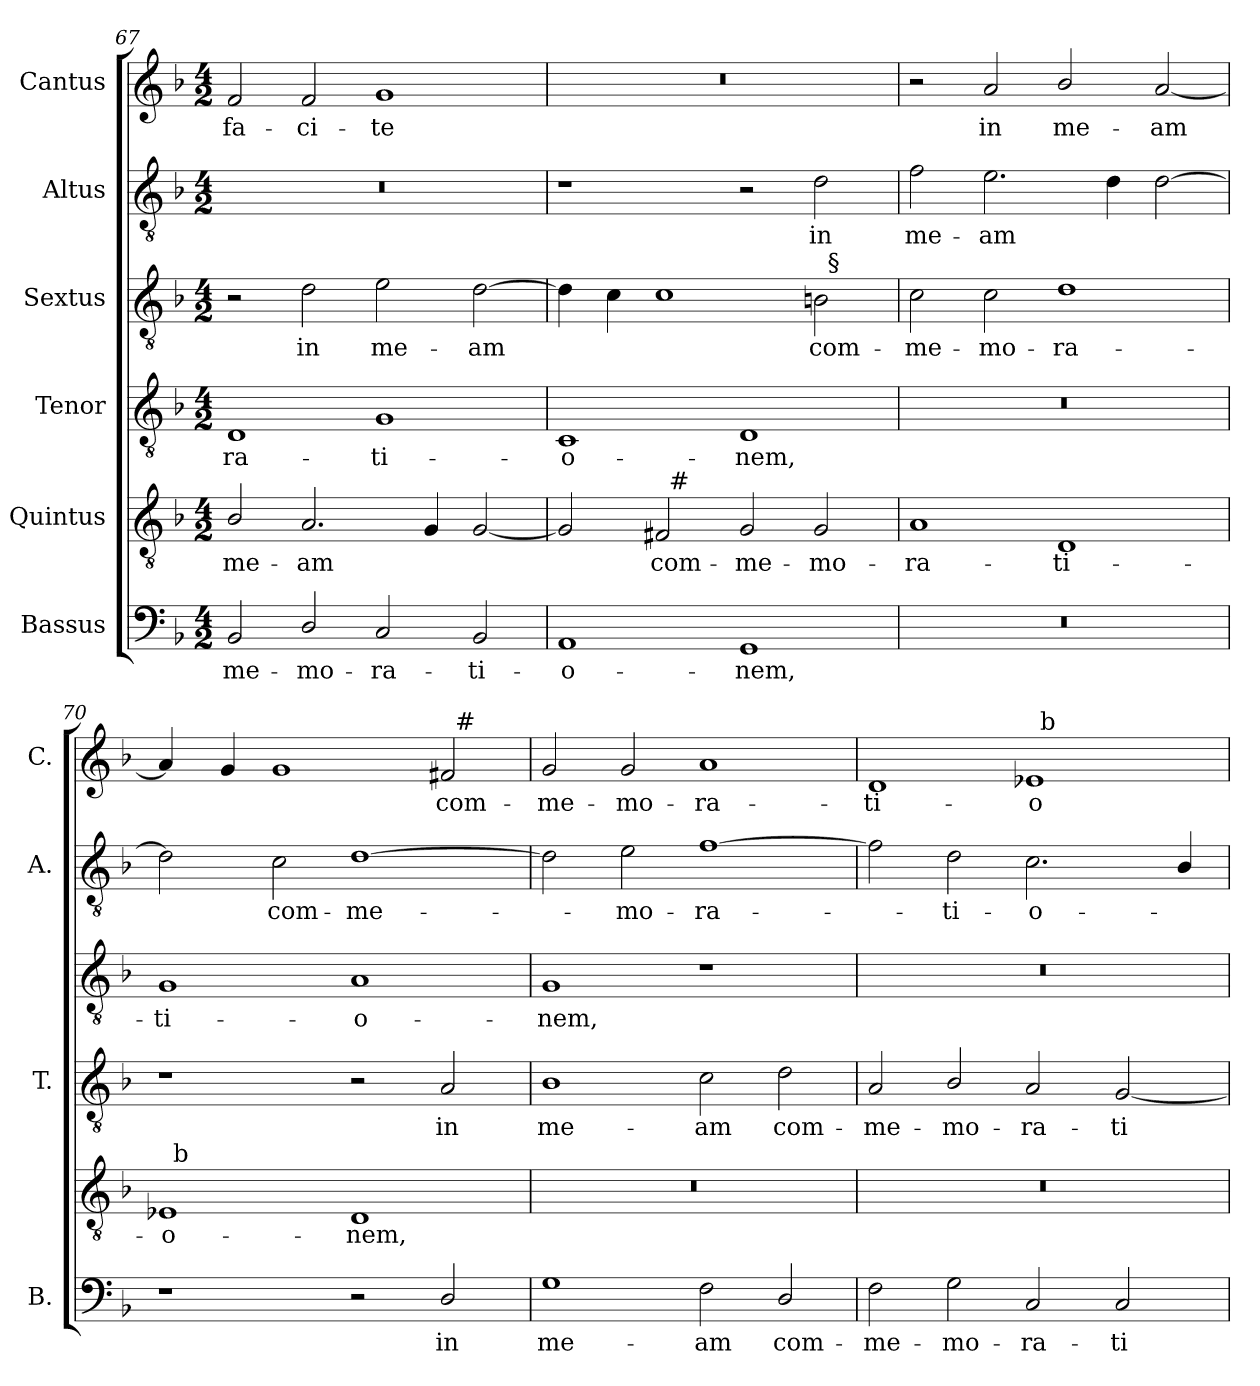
**kern	**text	**kern	**text	**kern	**text	**kern	**text	**kern	**text	**kern	**text
*part6	*part6	*part5	*part5	*part4	*part4	*part3	*part3	*part2	*part2	*part1	*part1
*staff6	*staff6	*staff5	*staff5	*staff4	*staff4	*staff3	*staff3	*staff2	*staff2	*staff1	*staff1
*I"Bassus	*	*I"Quintus	*	*I"Tenor	*	*I"Sextus	*	*I"Altus	*	*I"Cantus	*
*I'B.	*	*	*	*I'T.	*	*	*	*I'A.	*	*I'C.	*
!!LO:LB:g=z
*clefF4	*	*clefGv2	*	*clefGv2	*	*clefGv2	*	*clefGv2	*	*clefG2	*
*	*	*ITrd7c12	*	*ITrd7c12	*	*ITrd7c12	*	*ITrd7c12	*	*	*
*k[b-]	*	*k[b-]	*	*k[b-]	*	*k[b-]	*	*k[b-]	*	*k[b-]	*
*F:	*	*F:	*	*F:	*	*F:	*	*F:	*	*F:	*
*M4/2	*	*M4/2	*	*M4/2	*	*M4/2	*	*M4/2	*	*M4/2	*
=67	=67	=67	=67	=67	=67	=67	=67	=67	=67	=67	=67
!	!LO:LY:b	!	!LO:LY:b	!	!LO:LY:b	!	!	!LO:N:vis=1	!	!	!LO:LY:b
2BB-/	-me-	2BB-/	me-	1DD	-ra-	2r	.	0r	.	2f/	fa-
!	!LO:LY:b	!	!LO:LY:b	!	!	!	!LO:LY:b	!	!	!	!LO:LY:b
2D/	-mo-	2.AA/	-am	.	.	2D\	in	.	.	2f/	-ci-
!	!LO:LY:b	!	!	!	!LO:LY:b	!	!LO:LY:b	!	!	!	!LO:LY:b
2C/	-ra-	.	.	1GG	-ti-	2E\	me-	.	.	1g	-te
.	.	4GG/	.	.	.	.	.	.	.	.	.
!	!LO:LY:b	!	!	!	!	!	!LO:LY:b	!	!	!	!
2BB-/	-ti-	[<2GG/	.	.	.	[>2D\	-am	.	.	.	.
=68	=68	=68	=68	=68	=68	=68	=68	=68	=68	=68	=68
!	!LO:LY:b	!	!	!	!LO:LY:b	!	!	!	!	!LO:N:vis=1	!
*	*	*^	*	*	*	*^	*	*	*	*	*
1AA	-o-	2GG/]	2ryy	.	1CC	-o-	4D\]	1ryy	.	1r	.	0r	.
.	.	.	.	.	.	.	4C\	.	.	.	.	.	.
!	!	!	!	!LO:LY:b	!	!	!	!	!	!	!	!	!
.	.	2FF#/	32ryy	com-	.	.	1C	.	.	.	.	.	.
!	!	!	!LO:TX:a:t=#	!	!	!	!	!	!	!	!	!	!
.	.	.	1ryy	.	.	.	.	.	.	.	.	.	.
!	!LO:LY:b	!	!	!LO:LY:b	!	!LO:LY:b	!	!	!	!	!	!	!
1GG	-nem,	2GG/	.	-me-	1DD	-nem,	.	2ryy	.	2r	.	.	.
!	!	!	!	!LO:LY:b	!	!	!	!	!LO:LY:b	!	!LO:LY:b	!	!
.	.	2GG/	.	-mo-	.	.	2BBn\	32ryy	com-	2D\	in	.	.
!	!	!	!	!	!	!	!	!LO:TX:a:t=§	!	!	!	!	!
.	.	.	4...ryy	.	.	.	.	4...ryy	.	.	.	.	.
=69	=69	=69	=69	=69	=69	=69	=69	=69	=69	=69	=69	=69	=69
!LO:N:vis=1	!	!	!	!LO:LY:b	!LO:N:vis=1	!	!	!	!LO:LY:b	!	!LO:LY:b	!	!
*	*	*v	*v	*	*	*	*v	*v	*	*	*	*	*
0r	.	1AA	-ra-	0r	.	2C\	-me-	2F\	me-	2r	.
!	!	!	!	!	!	!	!LO:LY:b	!	!LO:LY:b	!	!LO:LY:b
.	.	.	.	.	.	2C\	-mo-	2.E\	-am	2a/	in
!	!	!	!LO:LY:b	!	!	!	!LO:LY:b	!	!	!	!LO:LY:b
.	.	1DD	-ti-	.	.	1D	-ra-	.	.	2b-/	me-
.	.	.	.	.	.	.	.	4D\	.	.	.
!	!	!	!	!	!	!	!	!	!	!	!LO:LY:b
.	.	.	.	.	.	.	.	[>2D\	.	[<2a/	-am
=70	=70	=70	=70	=70	=70	=70	=70	=70	=70	=70	=70
!	!	!	!LO:LY:b	!	!	!	!LO:LY:b	!	!	!	!
*	*	*^	*	*	*	*	*	*	*	*^	*
1r	.	1EE-	32ryy	-o-	1r	.	1GG	-ti-	2D\]	.	4a/]	1ryy	.
!	!	!	!LO:TX:a:t=b	!	!	!	!	!	!	!	!	!	!
.	.	.	1ryy	.	.	.	.	.	.	.	.	.	.
.	.	.	.	.	.	.	.	.	.	.	4g/	.	.
!	!	!	!	!	!	!	!	!	!	!LO:LY:b	!	!	!
.	.	.	.	.	.	.	.	.	2C\	com-	1g	.	.
!	!	!	!	!LO:LY:b	!	!	!	!LO:LY:b	!	!LO:LY:b	!	!	!
2r	.	1DD	.	-nem,	2r	.	1AA	-o-	[>1D	-me-	.	2ryy	.
.	.	.	2ryy	.	.	.	.	.	.	.	.	.	.
!	!LO:LY:b	!	!	!	!	!LO:LY:b	!	!	!	!	!	!	!LO:LY:b
2D/	in	.	.	.	2AA/	in	.	.	.	.	2f#/	32ryy	com-
!	!	!	!	!	!	!	!	!	!	!	!	!LO:TX:a:t=#	!
.	.	.	4...ryy	.	.	.	.	.	.	.	.	4...ryy	.
=71	=71	=71	=71	=71	=71	=71	=71	=71	=71	=71	=71	=71	=71
!	!LO:LY:b	!LO:N:vis=1	!	!	!	!LO:LY:b	!	!LO:LY:b	!	!	!	!	!LO:LY:b
*	*	*v	*v	*	*	*	*	*	*	*	*v	*v	*
1G	me-	0r	.	1BB-	me-	1GG	-nem,	2D\]	.	2g/	-me-
!	!	!	!	!	!	!	!	!	!LO:LY:b	!	!LO:LY:b
.	.	.	.	.	.	.	.	2E\	-mo-	2g/	-mo-
!	!LO:LY:b	!	!	!	!LO:LY:b	!	!	!	!LO:LY:b	!	!LO:LY:b
2F\	-am	.	.	2C\	-am	1r	.	[>1F	-ra-	1a	-ra-
!	!LO:LY:b	!	!	!	!LO:LY:b	!	!	!	!	!	!
2D/	com-	.	.	2D\	com-	.	.	.	.	.	.
!!LO:PB:g=z
=72	=72	=72	=72	=72	=72	=72	=72	=72	=72	=72	=72
!	!LO:LY:b	!LO:N:vis=1	!	!	!LO:LY:b	!LO:N:vis=1	!	!	!	!	!LO:LY:b
*	*	*	*	*	*	*	*	*	*	*^	*
2F\	-me-	0r	.	2AA/	-me-	0r	.	2F\]	.	1d	1ryy	-ti-
!	!LO:LY:b	!	!	!	!LO:LY:b	!	!	!	!LO:LY:b	!	!	!
2G\	-mo-	.	.	2BB-/	-mo-	.	.	2D\	-ti-	.	.	.
!	!LO:LY:b	!	!	!	!LO:LY:b	!	!	!	!LO:LY:b	!	!	!LO:LY:b
2C/	-ra-	.	.	2AA/	-ra-	.	.	2.C\	-o-	1e-	32ryy	-o-
!	!	!	!	!	!	!	!	!	!	!	!LO:TX:a:t=b	!
.	.	.	.	.	.	.	.	.	.	.	2ryy	.
!	!LO:LY:b	!	!	!	!LO:LY:b	!	!	!	!	!	!	!
2C/	-ti-	.	.	[<2GG/	-ti-	.	.	.	.	.	.	.
.	.	.	.	.	.	.	.	.	.	.	4...ryy	.
.	.	.	.	.	.	.	.	4BB-/	.	.	.	.
*	*	*	*	*	*	*	*	*	*	*v	*v	*
=	=	=	=	=	=	=	=	=	=	=	=
*-	*-	*-	*-	*-	*-	*-	*-	*-	*-	*-	*-
